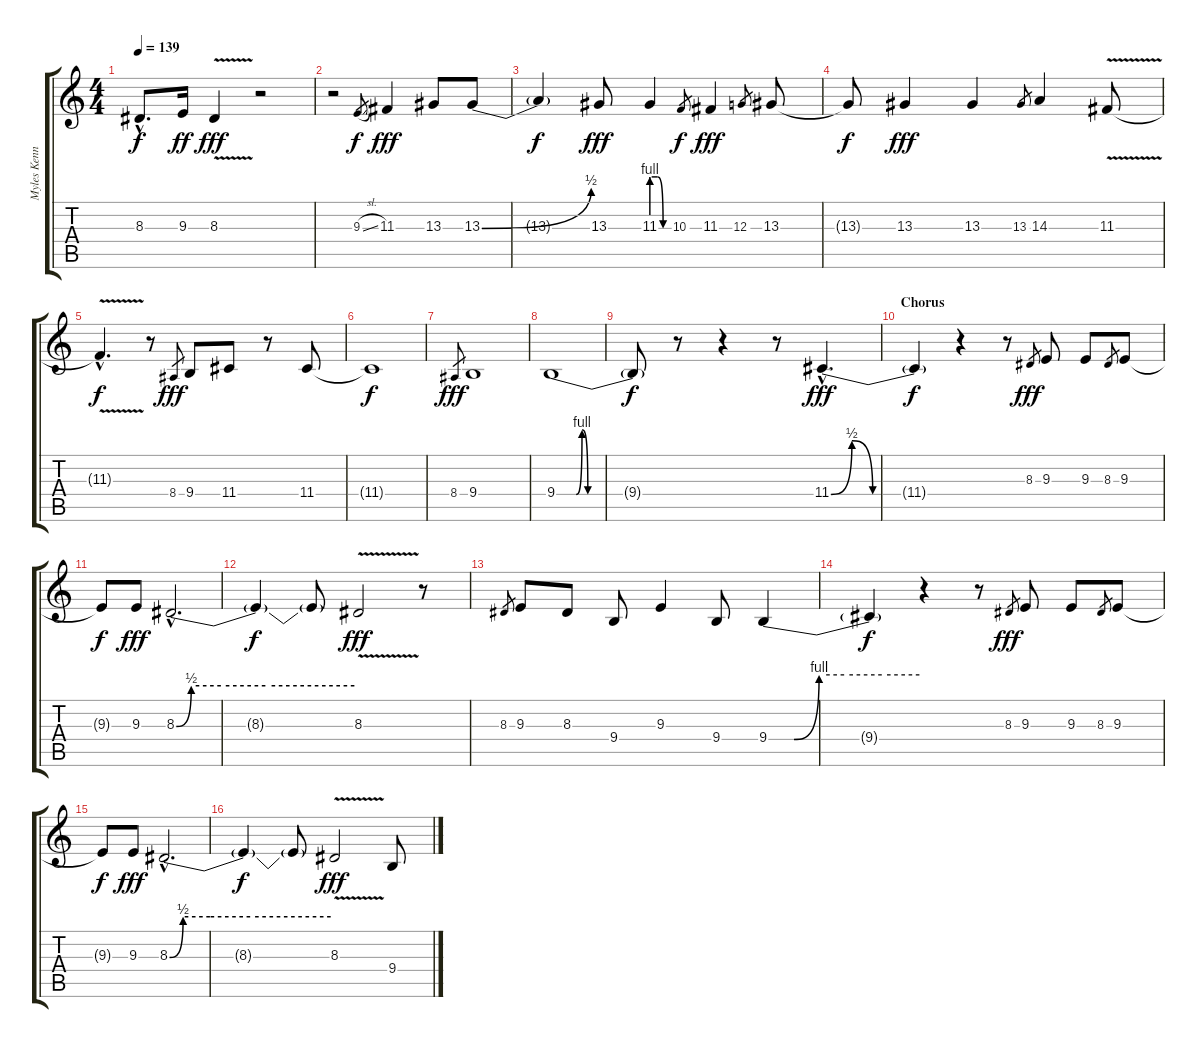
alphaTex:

\track ("Myles Kennedy - Vocals" "Myles Kenn") {instrument tenorsax}
\staff {score tabs}
\tuning (E4 B3 G3 D3 A2 E2) {hide}
\ts (4 4)
\tempo 139
\clef g2
\ks c
8.3{hac t}.8{d dy f} 9.3.16{dy ff} 8.3{v}.4{dy fff} r.2 |
r.2 9.3{sl}.8{gr dy f} 11.3.4{dy fff} 13.3.8 13.3{be (bend 0 0 60 2)}.8 |
13.3{t}.4{dy f} 13.3.8{dy fff} 11.3{be (custom 0 4 20 4 40 0 60 0)}.4 10.3.8{gr dy f} 11.3.4{dy fff} 12.3.8{gr} 13.3.8 |
13.3{t}.8{dy f} 13.3.4{dy fff} 13.3.4 13.3.8{gr} 14.3.4 11.3{v}.8 |
11.3{hac t}.4{d dy f} r.8 8.4.8{gr dy fff} 9.4.8 11.4.8 r.8 11.4.8 |
11.4{t}.1{dy f} |
8.4.8{gr dy fff} 9.4.1 |
9.4{be (custom 0 0 10 0 13 4 16 0 20 0 30 0 45 0 60 0)}.1 |
9.4{t}.8{dy f} r.8 r.4 r.8 11.4{be (custom 0 0 10 2 20 0 30 0 45 0 60 0) hac}.4{d dy fff} |
\section ("" "Chorus")
11.4{t}.4{dy f} r.4 r.8 8.3.8{gr dy fff} 9.3.8 9.3.8 8.3.8{gr} 9.3.8 |
9.3{t}.8{dy f} 9.3.8{dy fff} 8.3{be (custom 0 0 5 2 15 2 30 2 60 2) hac}.2{d} |
8.3{t}.4{dy f} 8.3{t}.8 8.3{v}.2{dy fff} r.8 |
8.3.8{gr} 9.3.8 8.3.8 9.4.8 9.3.4 9.4.8 9.4{be (custom 0 0 10 0 20 4 30 4 45 4 60 4)}.4 |
9.4{t}.4{dy f} r.4 r.8 8.3.8{gr dy fff} 9.3.8 9.3.8 8.3.8{gr} 9.3.8 |
9.3{t}.8{dy f} 9.3.8{dy fff} 8.3{be (custom 0 0 5 2 15 2 30 2 60 2) hac}.2{d} |
8.3{t}.4{dy f} 8.3{t}.8 8.3{v}.2{dy fff} 9.4.8
